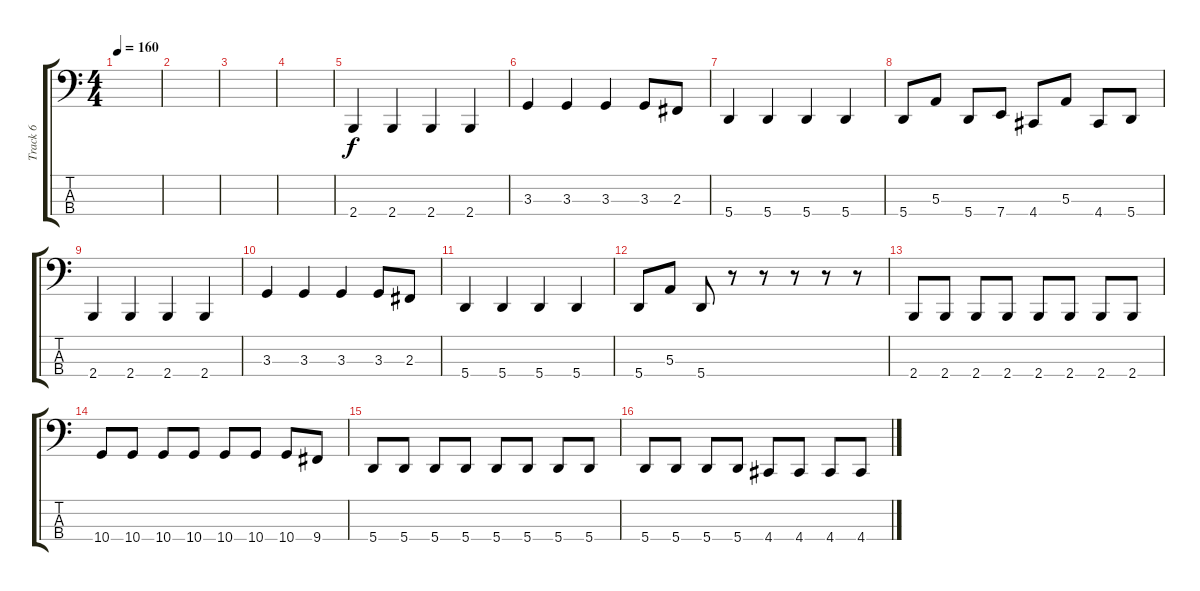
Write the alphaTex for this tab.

\track ("Track 6" "Track 6") {instrument electricbasspick}
\staff {score tabs}
\tuning (D2 A1 E1 A0) {hide}
\ts (4 4)
\tempo 160
\clef f4
\ks c
|
|
|
|
2.4.4 2.4.4 2.4.4 2.4.4 |
3.3.4 3.3.4 3.3.4 3.3.8 2.3.8 |
5.4.4 5.4.4 5.4.4 5.4.4 |
5.4.8 5.3.8 5.4.8 7.4.8 4.4.8 5.3.8 4.4.8 5.4.8 |
2.4.4 2.4.4 2.4.4 2.4.4 |
3.3.4 3.3.4 3.3.4 3.3.8 2.3.8 |
5.4.4 5.4.4 5.4.4 5.4.4 |
5.4.8 5.3.8 5.4.8 r.8 r.8 r.8 r.8 r.8 |
2.4.8 2.4.8 2.4.8 2.4.8 2.4.8 2.4.8 2.4.8 2.4.8 |
10.4.8 10.4.8 10.4.8 10.4.8 10.4.8 10.4.8 10.4.8 9.4.8 |
5.4.8 5.4.8 5.4.8 5.4.8 5.4.8 5.4.8 5.4.8 5.4.8 |
5.4.8 5.4.8 5.4.8 5.4.8 4.4.8 4.4.8 4.4.8 4.4.8
